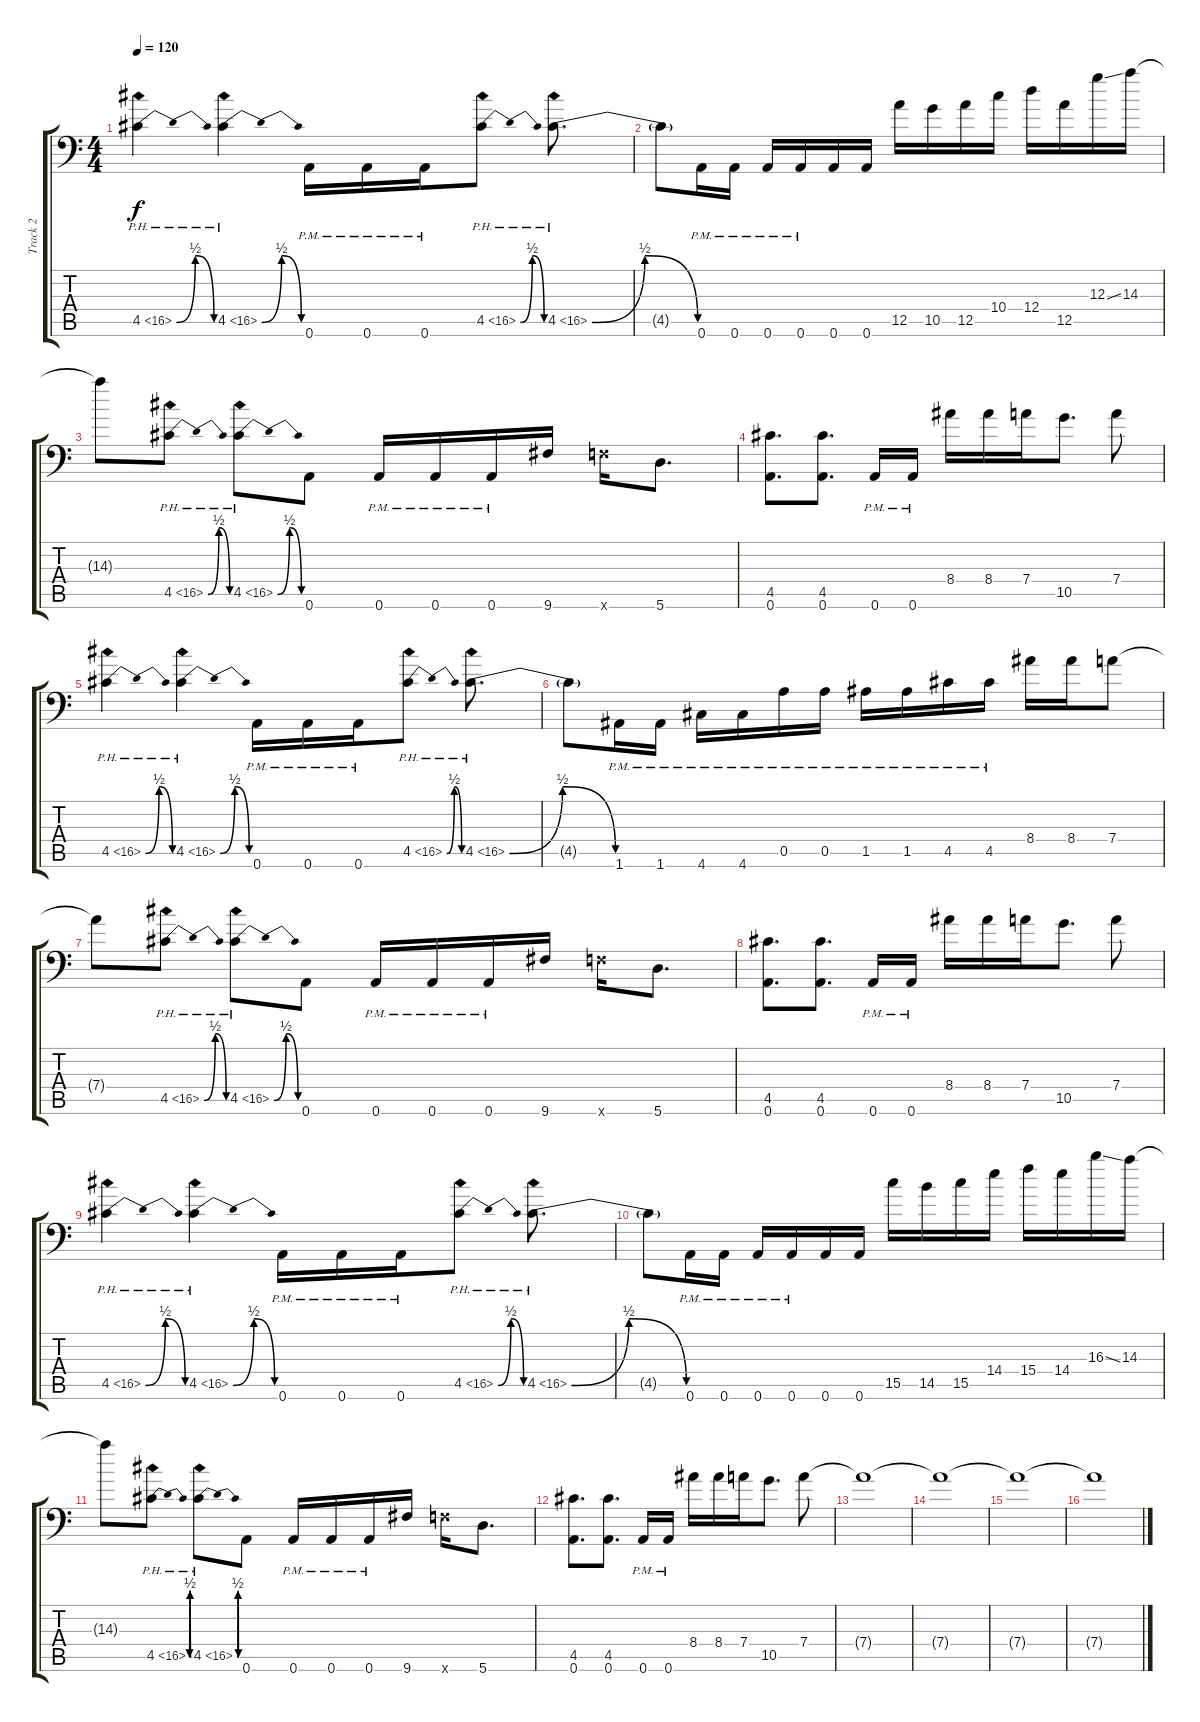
\track ("Track 2" "Track 2") {instrument distortionguitar}
\staff {score tabs}
\tuning (E4 B3 G3 D3 A2 A1) {hide}
\ts (4 4)
\tempo 120
\clef f4
\ks c
4.5{be (bendrelease 0 0 15 2 15 2 60 0) ph 12}.4{dy f} 4.5{be (bendrelease 0 0 15 2 15 2 60 0) ph 12}.4 0.6{pm}.16 0.6{pm}.16 0.6{pm}.16 4.5{be (bendrelease 0 0 15 2 15 2 60 0) ph 12}.8 4.5{be (bendrelease 0 0 15 2 15 2 60 0) ph 12}.8{d} |
4.5{t}.8 0.6{pm}.16 0.6{pm}.16 0.6{pm}.16 0.6{pm}.16 0.6.16 0.6.16 12.5.16 10.5.16 12.5.16 10.4.16 12.4.16 12.5.16 12.3{ss}.16 14.3.16 |
14.3{t}.8 4.5{be (bendrelease 0 0 15 2 15 2 60 0) ph 12}.8 4.5{be (bendrelease 0 0 15 2 15 2 60 0) ph 12}.8 0.6.8 0.6{pm}.16 0.6{pm}.16 0.6{pm}.16 9.6.16 8.6{x}.16 5.6.8{d} |
(4.5 0.6).8{d} (4.5 0.6).8{d} 0.6{pm}.16 0.6{pm}.16 8.4.16 8.4.16 7.4.16 10.5.8{d} 7.4.8 |
4.5{be (bendrelease 0 0 15 2 15 2 60 0) ph 12}.4 4.5{be (bendrelease 0 0 15 2 15 2 60 0) ph 12}.4 0.6{pm}.16 0.6{pm}.16 0.6{pm}.16 4.5{be (bendrelease 0 0 15 2 15 2 60 0) ph 12}.8 4.5{be (bendrelease 0 0 15 2 15 2 60 0) ph 12}.8{d} |
4.5{t}.8 1.6{pm}.16 1.6{pm}.16 4.6{pm}.16 4.6{pm}.16 0.5{pm}.16 0.5{pm}.16 1.5{pm}.16 1.5{pm}.16 4.5{pm}.16 4.5{pm}.16 8.4.16 8.4.16 7.4.8 |
7.4{t}.8 4.5{be (bendrelease 0 0 15 2 15 2 60 0) ph 12}.8 4.5{be (bendrelease 0 0 15 2 15 2 60 0) ph 12}.8 0.6.8 0.6{pm}.16 0.6{pm}.16 0.6{pm}.16 9.6.16 8.6{x}.16 5.6.8{d} |
(4.5 0.6).8{d} (4.5 0.6).8{d} 0.6{pm}.16 0.6{pm}.16 8.4.16 8.4.16 7.4.16 10.5.8{d} 7.4.8 |
4.5{be (bendrelease 0 0 15 2 15 2 60 0) ph 12}.4 4.5{be (bendrelease 0 0 15 2 15 2 60 0) ph 12}.4 0.6{pm}.16 0.6{pm}.16 0.6{pm}.16 4.5{be (bendrelease 0 0 15 2 15 2 60 0) ph 12}.8 4.5{be (bendrelease 0 0 15 2 15 2 60 0) ph 12}.8{d} |
4.5{t}.8 0.6{pm}.16 0.6{pm}.16 0.6{pm}.16 0.6{pm}.16 0.6.16 0.6.16 15.5.16 14.5.16 15.5.16 14.4.16 15.4.16 14.4.16 16.3{ss}.16 14.3.16 |
14.3{t}.8 4.5{be (bendrelease 0 0 15 2 15 2 60 0) ph 12}.8 4.5{be (bendrelease 0 0 15 2 15 2 60 0) ph 12}.8 0.6.8 0.6{pm}.16 0.6{pm}.16 0.6{pm}.16 9.6.16 8.6{x}.16 5.6.8{d} |
(4.5 0.6).8{d} (4.5 0.6).8{d} 0.6{pm}.16 0.6{pm}.16 8.4.16 8.4.16 7.4.16 10.5.8{d} 7.4.8 |
7.4{t}.1{volume 0} |
7.4{t}.1 |
7.4{t}.1 |
7.4{t}.1
